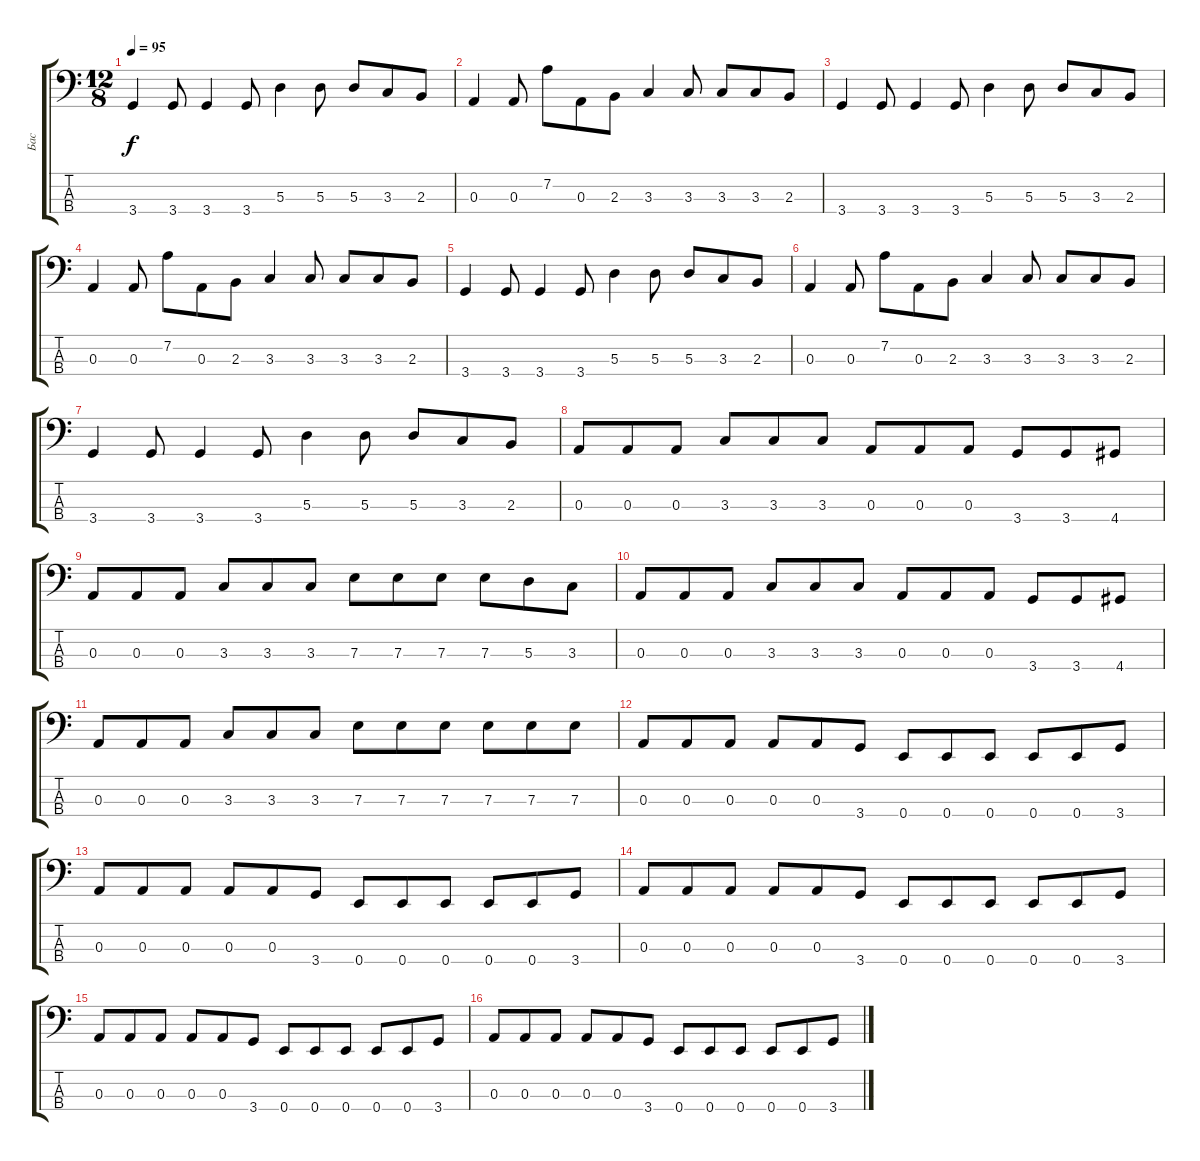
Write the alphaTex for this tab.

\track ("Бас" "Бас") {instrument electricbasspick}
\staff {score tabs}
\tuning (G2 D2 A1 E1) {hide}
\ts (12 8)
\tempo 95
\clef f4
\ks c
3.4.4{dy f} 3.4.8 3.4.4 3.4.8 5.3.4 5.3.8 5.3.8 3.3.8 2.3.8 |
0.3.4 0.3.8 7.2.8 0.3.8 2.3.8 3.3.4 3.3.8 3.3.8 3.3.8 2.3.8 |
3.4.4 3.4.8 3.4.4 3.4.8 5.3.4 5.3.8 5.3.8 3.3.8 2.3.8 |
0.3.4 0.3.8 7.2.8 0.3.8 2.3.8 3.3.4 3.3.8 3.3.8 3.3.8 2.3.8 |
3.4.4 3.4.8 3.4.4 3.4.8 5.3.4 5.3.8 5.3.8 3.3.8 2.3.8 |
0.3.4 0.3.8 7.2.8 0.3.8 2.3.8 3.3.4 3.3.8 3.3.8 3.3.8 2.3.8 |
3.4.4 3.4.8 3.4.4 3.4.8 5.3.4 5.3.8 5.3.8 3.3.8 2.3.8 |
0.3.8 0.3.8 0.3.8 3.3.8 3.3.8 3.3.8 0.3.8 0.3.8 0.3.8 3.4.8 3.4.8 4.4.8 |
0.3.8 0.3.8 0.3.8 3.3.8 3.3.8 3.3.8 7.3.8 7.3.8 7.3.8 7.3.8 5.3.8 3.3.8 |
0.3.8 0.3.8 0.3.8 3.3.8 3.3.8 3.3.8 0.3.8 0.3.8 0.3.8 3.4.8 3.4.8 4.4.8 |
0.3.8 0.3.8 0.3.8 3.3.8 3.3.8 3.3.8 7.3.8 7.3.8 7.3.8 7.3.8 7.3.8 7.3.8 |
0.3.8 0.3.8 0.3.8 0.3.8 0.3.8 3.4.8 0.4.8 0.4.8 0.4.8 0.4.8 0.4.8 3.4.8 |
0.3.8 0.3.8 0.3.8 0.3.8 0.3.8 3.4.8 0.4.8 0.4.8 0.4.8 0.4.8 0.4.8 3.4.8 |
0.3.8 0.3.8 0.3.8 0.3.8 0.3.8 3.4.8 0.4.8 0.4.8 0.4.8 0.4.8 0.4.8 3.4.8 |
0.3.8 0.3.8 0.3.8 0.3.8 0.3.8 3.4.8 0.4.8 0.4.8 0.4.8 0.4.8 0.4.8 3.4.8 |
0.3.8 0.3.8 0.3.8 0.3.8 0.3.8 3.4.8 0.4.8 0.4.8 0.4.8 0.4.8 0.4.8 3.4.8
